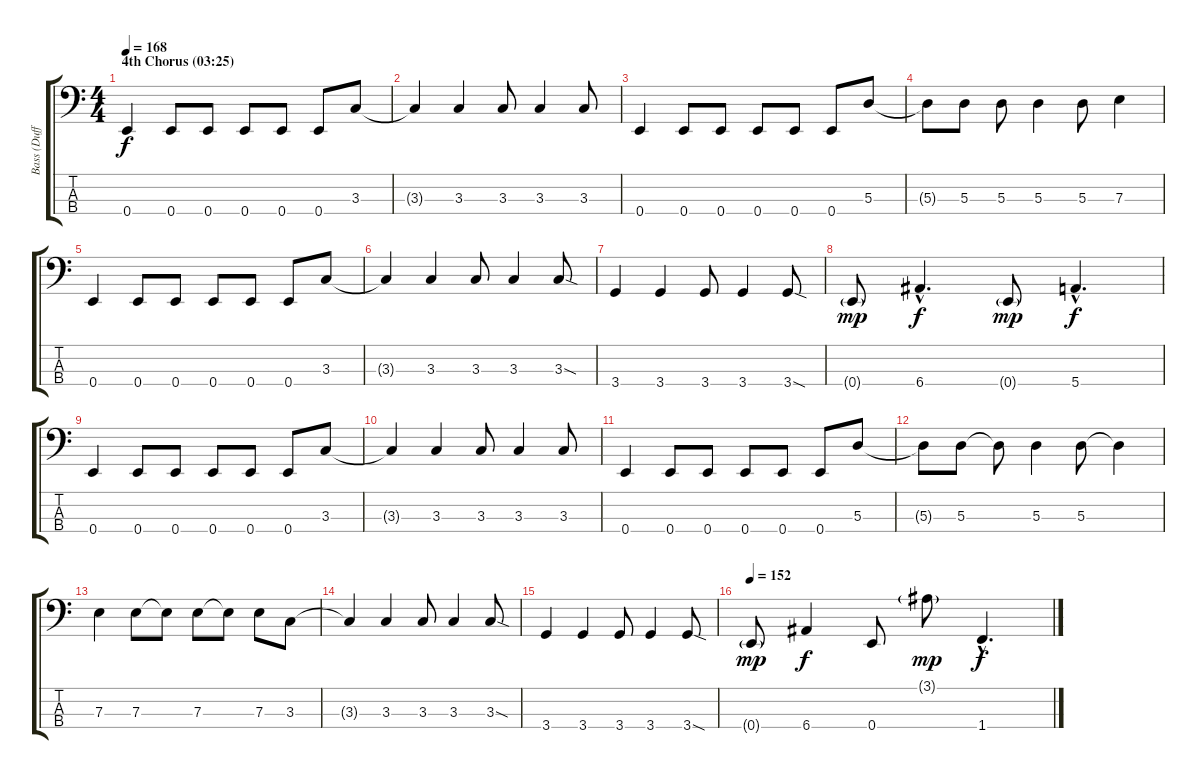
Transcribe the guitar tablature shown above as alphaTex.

\track ("Bass (Duff McKagan)" "Bass (Duff") {instrument electricbassfinger}
\staff {score tabs}
\tuning (G2 D2 A1 E1) {hide}
\ts (4 4)
\section ("" "4th Chorus (03:25)")
\tempo 168
\clef f4
\ks c
0.4.4{dy f} 0.4.8 0.4.8 0.4.8 0.4.8 0.4.8 3.3.8 |
3.3{t}.4 3.3.4 3.3.8 3.3.4 3.3.8 |
0.4.4 0.4.8 0.4.8 0.4.8 0.4.8 0.4.8 5.3.8 |
5.3{t}.8 5.3.8 5.3.8 5.3.4 5.3.8 7.3.4 |
0.4.4 0.4.8 0.4.8 0.4.8 0.4.8 0.4.8 3.3.8 |
3.3{t}.4 3.3.4 3.3.8 3.3.4 3.3{sod}.8 |
3.4.4 3.4.4 3.4.8 3.4.4 3.4{sod}.8 |
0.4{g}.8{dy mp} 6.4{hac}.4{d dy f} 0.4{g}.8{dy mp} 5.4{hac}.4{d dy f} |
0.4.4 0.4.8 0.4.8 0.4.8 0.4.8 0.4.8 3.3.8 |
3.3{t}.4 3.3.4 3.3.8 3.3.4 3.3.8 |
0.4.4 0.4.8 0.4.8 0.4.8 0.4.8 0.4.8 5.3.8 |
5.3{t}.8 5.3.8 5.3{t}.8 5.3.4 5.3.8 5.3{t}.4 |
7.3.4 7.3.8 7.3{t}.8 7.3.8 7.3{t}.8 7.3.8 3.3.8 |
3.3{t}.4 3.3.4 3.3.8 3.3.4 3.3{sod}.8 |
3.4.4 3.4.4 3.4.8 3.4.4 3.4{sod}.8 |
\tempo 152
0.4{g}.8{dy mp} 6.4.4{dy f} 0.4.8 3.1{g}.8{dy mp} 1.4{hac}.4{d dy f}
